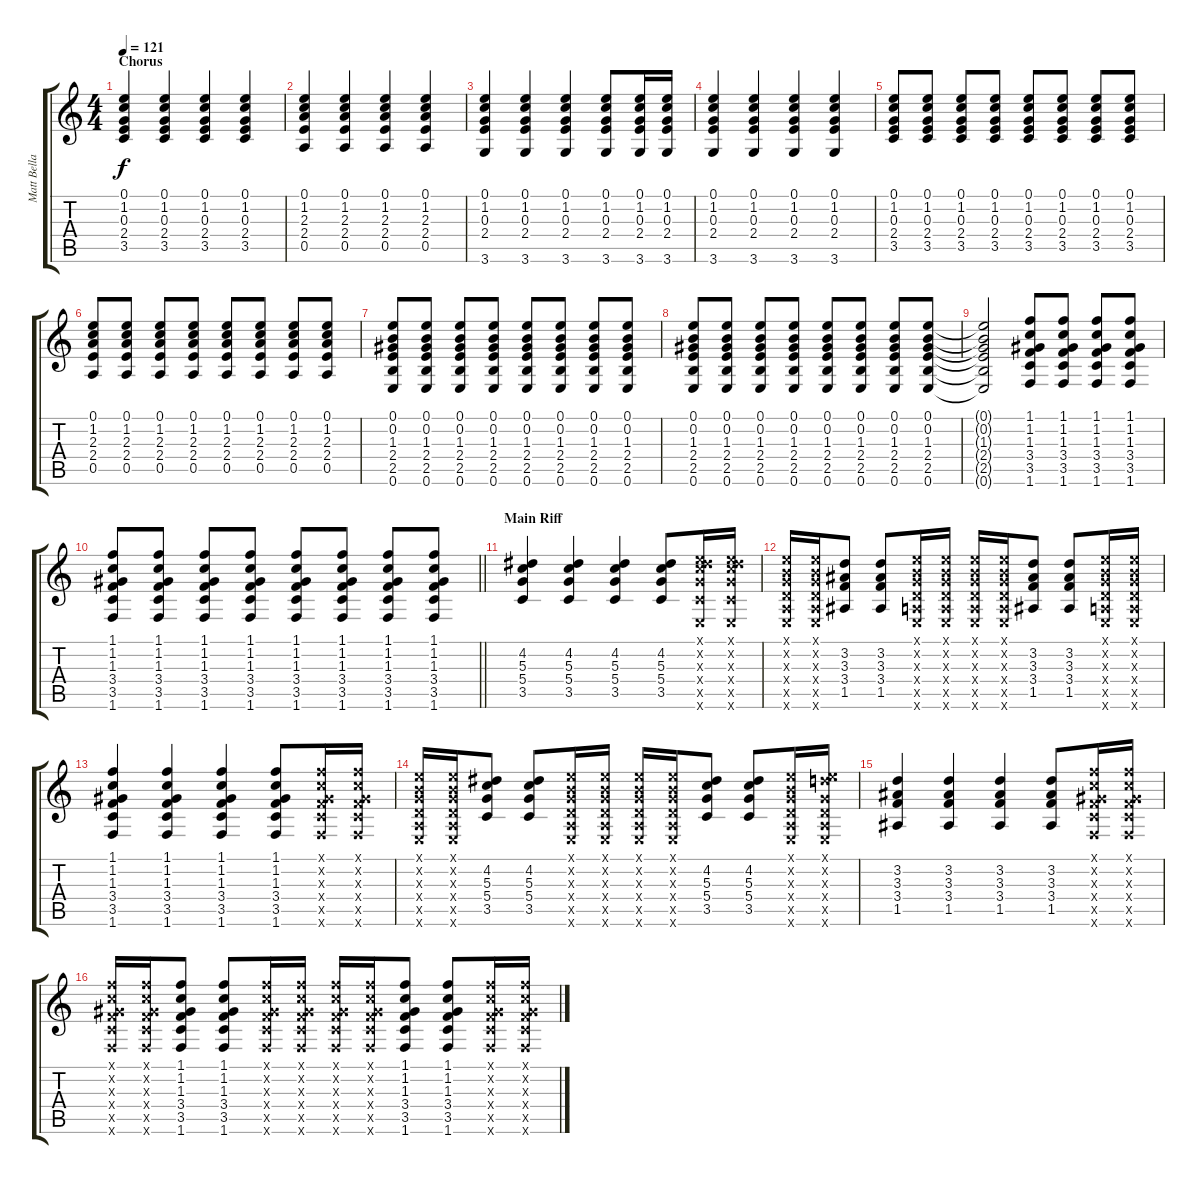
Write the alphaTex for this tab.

\track ("Matt Bellamy - Guitar" "Matt Bella") {instrument overdrivenguitar}
\staff {score tabs}
\tuning (E4 B3 G3 D3 A2 E2) {hide}
\ts (4 4)
\section ("" "Chorus")
\tempo 121
\clef g2
\ks c
(0.1 1.2 0.3 2.4 3.5).4{dy f} (0.1 1.2 0.3 2.4 3.5).4 (0.1 1.2 0.3 2.4 3.5).4 (0.1 1.2 0.3 2.4 3.5).4 |
(0.1 1.2 2.3 2.4 0.5).4 (0.1 1.2 2.3 2.4 0.5).4 (0.1 1.2 2.3 2.4 0.5).4 (0.1 1.2 2.3 2.4 0.5).4 |
(0.1 1.2 0.3 2.4 3.6).4 (0.1 1.2 0.3 2.4 3.6).4 (0.1 1.2 0.3 2.4 3.6).4 (0.1 1.2 0.3 2.4 3.6).8 (0.1 1.2 0.3 2.4 3.6).16 (0.1 1.2 0.3 2.4 3.6).16 |
(0.1 1.2 0.3 2.4 3.6).4 (0.1 1.2 0.3 2.4 3.6).4 (0.1 1.2 0.3 2.4 3.6).4 (0.1 1.2 0.3 2.4 3.6).4 |
(0.1 1.2 0.3 2.4 3.5).8 (0.1 1.2 0.3 2.4 3.5).8 (0.1 1.2 0.3 2.4 3.5).8 (0.1 1.2 0.3 2.4 3.5).8 (0.1 1.2 0.3 2.4 3.5).8 (0.1 1.2 0.3 2.4 3.5).8 (0.1 1.2 0.3 2.4 3.5).8 (0.1 1.2 0.3 2.4 3.5).8 |
(0.1 1.2 2.3 2.4 0.5).8 (0.1 1.2 2.3 2.4 0.5).8 (0.1 1.2 2.3 2.4 0.5).8 (0.1 1.2 2.3 2.4 0.5).8 (0.1 1.2 2.3 2.4 0.5).8 (0.1 1.2 2.3 2.4 0.5).8 (0.1 1.2 2.3 2.4 0.5).8 (0.1 1.2 2.3 2.4 0.5).8 |
(0.1 0.2 1.3 2.4 2.5 0.6).8 (0.1 0.2 1.3 2.4 2.5 0.6).8 (0.1 0.2 1.3 2.4 2.5 0.6).8 (0.1 0.2 1.3 2.4 2.5 0.6).8 (0.1 0.2 1.3 2.4 2.5 0.6).8 (0.1 0.2 1.3 2.4 2.5 0.6).8 (0.1 0.2 1.3 2.4 2.5 0.6).8 (0.1 0.2 1.3 2.4 2.5 0.6).8 |
(0.1 0.2 1.3 2.4 2.5 0.6).8 (0.1 0.2 1.3 2.4 2.5 0.6).8 (0.1 0.2 1.3 2.4 2.5 0.6).8 (0.1 0.2 1.3 2.4 2.5 0.6).8 (0.1 0.2 1.3 2.4 2.5 0.6).8 (0.1 0.2 1.3 2.4 2.5 0.6).8 (0.1 0.2 1.3 2.4 2.5 0.6).8 (0.1 0.2 1.3 2.4 2.5 0.6).8 |
(0.1{t} 0.2{t} 1.3{t} 2.4{t} 2.5{t} 0.6{t}).2 (1.1 1.2 1.3 3.4 3.5 1.6).8 (1.1 1.2 1.3 3.4 3.5 1.6).8 (1.1 1.2 1.3 3.4 3.5 1.6).8 (1.1 1.2 1.3 3.4 3.5 1.6).8 |
\barLineRight lightlight
(1.1 1.2 1.3 3.4 3.5 1.6).8 (1.1 1.2 1.3 3.4 3.5 1.6).8 (1.1 1.2 1.3 3.4 3.5 1.6).8 (1.1 1.2 1.3 3.4 3.5 1.6).8 (1.1 1.2 1.3 3.4 3.5 1.6).8 (1.1 1.2 1.3 3.4 3.5 1.6).8 (1.1 1.2 1.3 3.4 3.5 1.6).8 (1.1 1.2 1.3 3.4 3.5 1.6).8 |
\section ("" "Main Riff")
(4.2 5.3 5.4 3.5).4 (4.2 5.3 5.4 3.5).4 (4.2 5.3 5.4 3.5).4 (4.2 5.3 5.4 3.5).8 (0.1{x} 4.2{x} 5.3{x} 5.4{x} 3.5{x} 0.6{x}).16 (0.1{x} 4.2{x} 5.3{x} 5.4{x} 3.5{x} 0.6{x}).16 |
(0.1{x} 0.2{x} 0.3{x} 0.4{x} 0.5{x} 0.6{x}).16 (0.1{x} 0.2{x} 0.3{x} 0.4{x} 0.5{x} 0.6{x}).16 (3.2 3.3 3.4 1.5).8 (3.2 3.3 3.4 1.5).8 (0.1{x} 0.2{x} 0.3{x} 0.4{x} 0.5{x} 0.6{x}).16 (0.1{x} 0.2{x} 0.3{x} 0.4{x} 0.5{x} 0.6{x}).16 (0.1{x} 0.2{x} 0.3{x} 0.4{x} 0.5{x} 0.6{x}).16 (0.1{x} 0.2{x} 0.3{x} 0.4{x} 0.5{x} 0.6{x}).16 (3.2 3.3 3.4 1.5).8 (3.2 3.3 3.4 1.5).8 (0.1{x} 0.2{x} 0.3{x} 0.4{x} 0.5{x} 0.6{x}).16 (0.1{x} 0.2{x} 0.3{x} 0.4{x} 0.5{x} 0.6{x}).16 |
(1.1 1.2 1.3 3.4 3.5 1.6).4 (1.1 1.2 1.3 3.4 3.5 1.6).4 (1.1 1.2 1.3 3.4 3.5 1.6).4 (1.1 1.2 1.3 3.4 3.5 1.6).8 (1.1{x} 1.2{x} 1.3{x} 3.4{x} 3.5{x} 1.6{x}).16 (1.1{x} 1.2{x} 1.3{x} 3.4{x} 3.5{x} 1.6{x}).16 |
(0.1{x} 0.2{x} 0.3{x} 0.4{x} 0.5{x} 0.6{x}).16 (0.1{x} 0.2{x} 0.3{x} 0.4{x} 0.5{x} 0.6{x}).16 (4.2 5.3 5.4 3.5).8 (4.2 5.3 5.4 3.5).8 (0.1{x} 0.2{x} 0.3{x} 0.4{x} 0.5{x} 0.6{x}).16 (0.1{x} 0.2{x} 0.3{x} 0.4{x} 0.5{x} 0.6{x}).16 (0.1{x} 0.2{x} 0.3{x} 0.4{x} 0.5{x} 0.6{x}).16 (0.1{x} 0.2{x} 0.3{x} 0.4{x} 0.5{x} 0.6{x}).16 (4.2 5.3 5.4 3.5).8 (4.2 5.3 5.4 3.5).8 (0.1{x} 0.2{x} 0.3{x} 0.4{x} 0.5{x} 0.6{x}).16 (0.1{x} 3.2{x} 0.3{x} 0.4{x} 0.5{x} 0.6{x}).16 |
(3.2 3.3 3.4 1.5).4 (3.2 3.3 3.4 1.5).4 (3.2 3.3 3.4 1.5).4 (3.2 3.3 3.4 1.5).8 (1.1{x} 1.2{x} 1.3{x} 3.4{x} 3.5{x} 1.6{x}).16 (1.1{x} 1.2{x} 1.3{x} 3.4{x} 3.5{x} 1.6{x}).16 |
(1.1{x} 1.2{x} 1.3{x} 3.4{x} 3.5{x} 1.6{x}).16 (1.1{x} 1.2{x} 1.3{x} 3.4{x} 3.5{x} 1.6{x}).16 (1.1 1.2 1.3 3.4 3.5 1.6).8 (1.1 1.2 1.3 3.4 3.5 1.6).8 (1.1{x} 1.2{x} 1.3{x} 3.4{x} 3.5{x} 1.6{x}).16 (1.1{x} 1.2{x} 1.3{x} 3.4{x} 3.5{x} 1.6{x}).16 (1.1{x} 1.2{x} 1.3{x} 3.4{x} 3.5{x} 1.6{x}).16 (1.1{x} 1.2{x} 1.3{x} 3.4{x} 3.5{x} 1.6{x}).16 (1.1 1.2 1.3 3.4 3.5 1.6).8 (1.1 1.2 1.3 3.4 3.5 1.6).8 (1.1{x} 1.2{x} 1.3{x} 3.4{x} 3.5{x} 1.6{x}).16 (1.1{x} 1.2{x} 1.3{x} 3.4{x} 3.5{x} 1.6{x}).16
